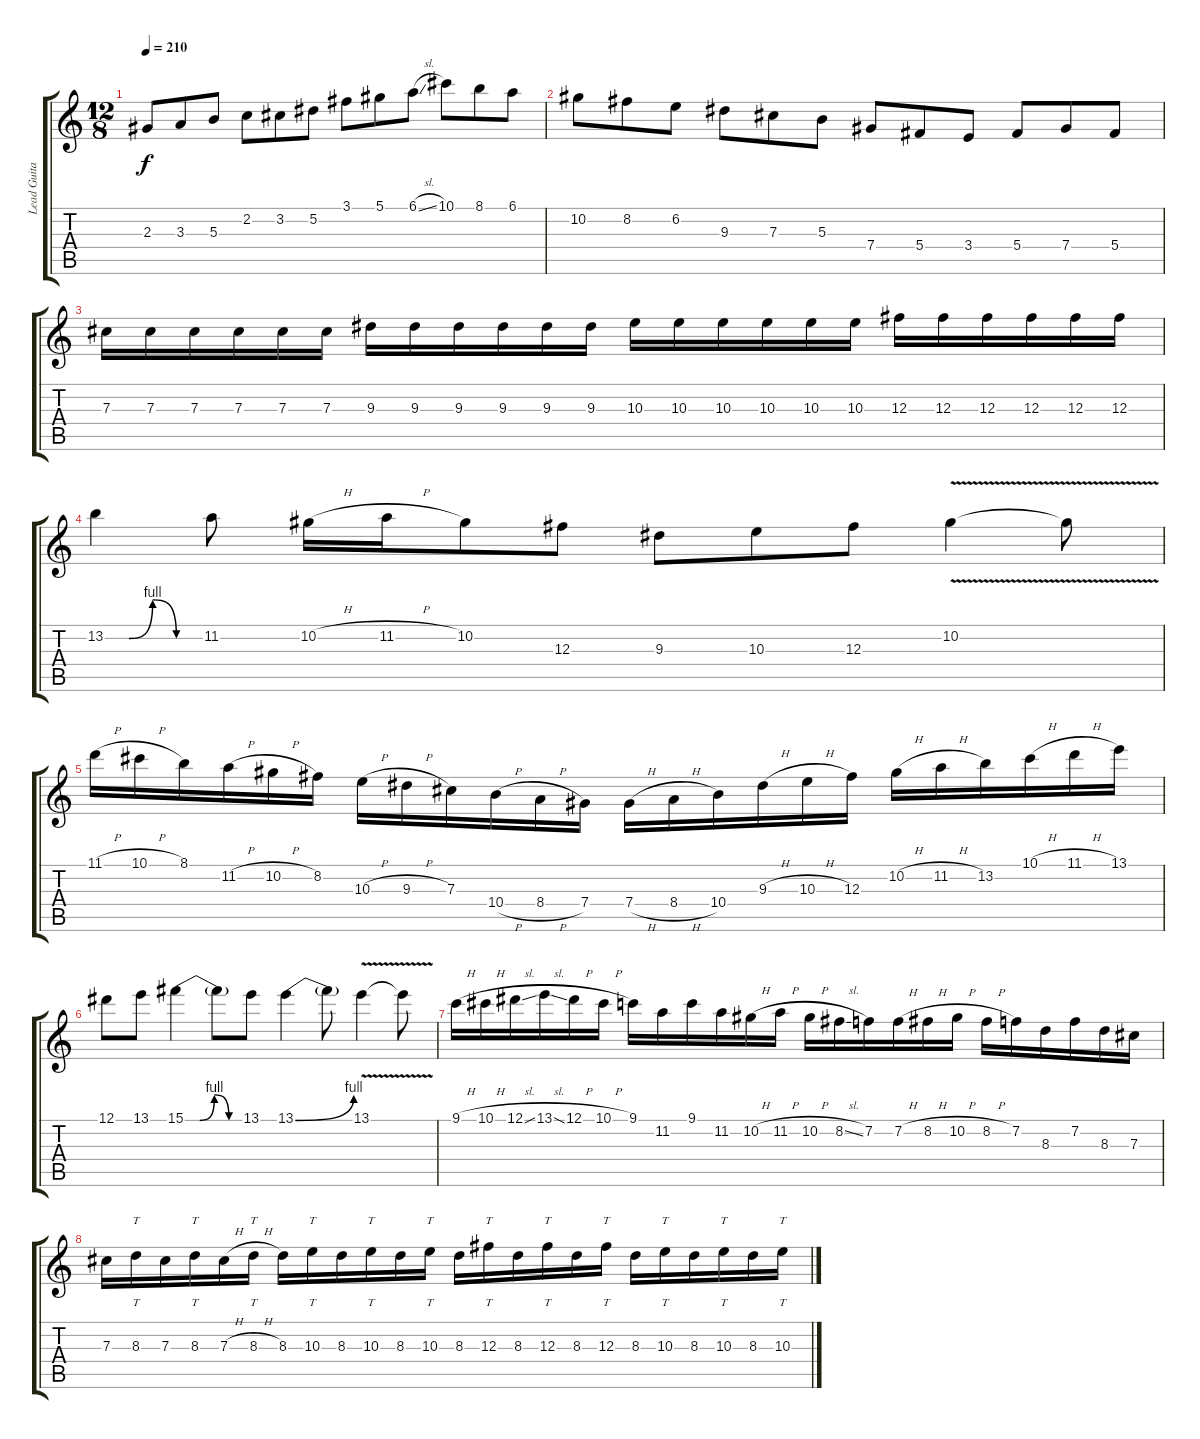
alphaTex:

\track ("Lead Guitar" "Lead Guita") {instrument distortionguitar bank 255}
\staff {score tabs}
\tuning (Eb4 Bb3 Gb3 Db3 Ab2 Db2) {hide}
\ts (12 8)
\tempo 210
\clef g2
\ks c
2.3.8{dy f} 3.3.8 5.3.8 2.2.8 3.2.8 5.2.8 3.1.8 5.1.8 6.1{sl}.8 10.1.8 8.1.8 6.1.8 |
10.2.8 8.2.8 6.2.8 9.3.8 7.3.8 5.3.8 7.4.8 5.4.8 3.4.8 5.4.8 7.4.8 5.4.8 |
7.3.16 7.3.16 7.3.16 7.3.16 7.3.16 7.3.16 9.3.16 9.3.16 9.3.16 9.3.16 9.3.16 9.3.16 10.3.16 10.3.16 10.3.16 10.3.16 10.3.16 10.3.16 12.3.16 12.3.16 12.3.16 12.3.16 12.3.16 12.3.16 |
13.2{be (custom 0 0 15 0 30 4 45 0 60 0)}.4 11.2.8 10.2{h}.16 11.2{h}.16 10.2.8 12.3.8 9.3.8 10.3.8 12.3.8 10.2{v}.4 10.2{t}.8 |
11.1{h}.16 10.1{h}.16 8.1.16 11.2{h}.16 10.2{h}.16 8.2.16 10.3{h}.16 9.3{h}.16 7.3.16 10.4{h}.16 8.4{h}.16 7.4.16 7.4{h}.16 8.4{h}.16 10.4.16 9.3{h}.16 10.3{h}.16 12.3.16 10.2{h}.16 11.2{h}.16 13.2.16 10.1{h}.16 11.1{h}.16 13.1.16 |
12.1.8 13.1.8 15.1{be (custom 0 0 15 0 30 4 45 0 60 0)}.4 15.1{t}.8 13.1.8 13.1{be (bend 0 0 60 4)}.4 13.1{t}.8 13.1{v}.4 13.1{t}.8 |
9.1{h}.16 10.1{h}.16 12.1{sl}.16 13.1{sl}.16 12.1{h}.16 10.1{h}.16 9.1.16 11.2.16 9.1.16 11.2.16 10.2{h}.16 11.2{h}.16 10.2{h}.16 8.2{sl}.16 7.2.16 7.2{h}.16 8.2{h}.16 10.2{h}.16 8.2{h}.16 7.2.16 8.3.16 7.2.16 8.3.16 7.3.16 |
7.3.16 8.3.16{tt} 7.3.16 8.3.16{tt} 7.3{h}.16 8.3{h}.16{tt} 8.3.16 10.3.16{tt} 8.3.16 10.3.16{tt} 8.3.16 10.3.16{tt} 8.3.16 12.3.16{tt} 8.3.16 12.3.16{tt} 8.3.16 12.3.16{tt} 8.3.16 10.3.16{tt} 8.3.16 10.3.16{tt} 8.3.16 10.3.16{tt}
